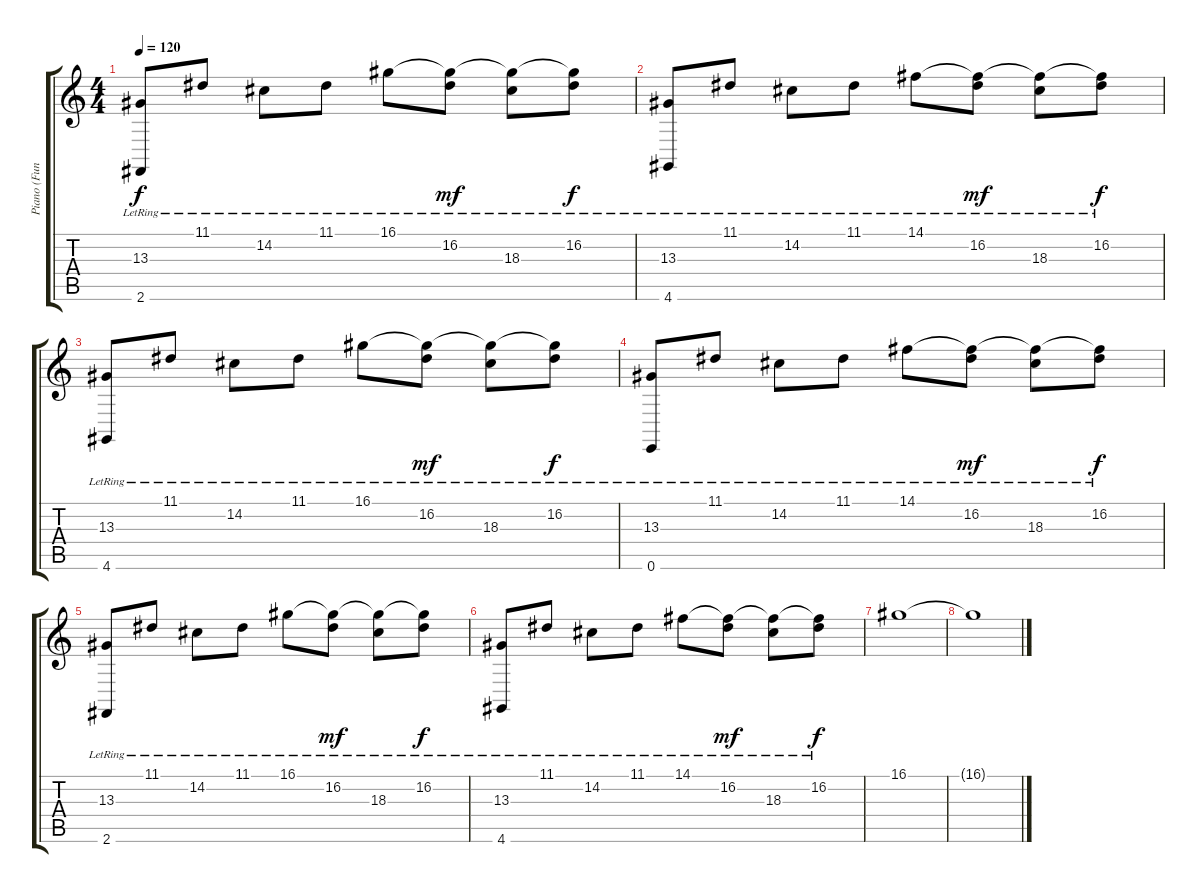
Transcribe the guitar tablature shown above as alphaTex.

\track ("Piano (Funto)" "Piano (Fun") {instrument acousticgrandpiano}
\staff {score tabs}
\tuning (E4 B3 G3 D3 A2 E2) {hide}
\ts (4 4)
\tempo 120
\clef g2
\ks c
(13.3{lr} 2.6{lr}).8{dy f} 11.1{lr}.8 14.2{lr}.8 11.1{lr}.8 16.1{lr}.8 (16.1{t} 16.2{lr}).8{dy mf} (16.1{t} 18.3{lr}).8 (16.1{t} 16.2{lr}).8{dy f} |
(13.3{lr} 4.6{lr}).8 11.1{lr}.8 14.2{lr}.8 11.1{lr}.8 14.1{lr}.8 (14.1{t} 16.2{lr}).8{dy mf} (14.1{t} 18.3{lr}).8 (14.1{t} 16.2{lr}).8{dy f} |
(13.3{lr} 4.6{lr}).8 11.1{lr}.8 14.2{lr}.8 11.1{lr}.8 16.1{lr}.8 (16.1{t} 16.2{lr}).8{dy mf} (16.1{t} 18.3{lr}).8 (16.1{t} 16.2{lr}).8{dy f} |
(13.3{lr} 0.6{lr}).8 11.1{lr}.8 14.2{lr}.8 11.1{lr}.8 14.1{lr}.8 (14.1{t} 16.2{lr}).8{dy mf} (14.1{t} 18.3{lr}).8 (14.1{t} 16.2{lr}).8{dy f} |
(13.3{lr} 2.6{lr}).8 11.1{lr}.8 14.2{lr}.8 11.1{lr}.8 16.1{lr}.8 (16.1{t} 16.2{lr}).8{dy mf} (16.1{t} 18.3{lr}).8 (16.1{t} 16.2{lr}).8{dy f} |
(13.3{lr} 4.6{lr}).8 11.1{lr}.8 14.2{lr}.8 11.1{lr}.8 14.1{lr}.8 (14.1{t} 16.2{lr}).8{dy mf} (14.1{t} 18.3{lr}).8 (14.1{t} 16.2{lr}).8{dy f} |
16.1.1 |
16.1{t}.1
